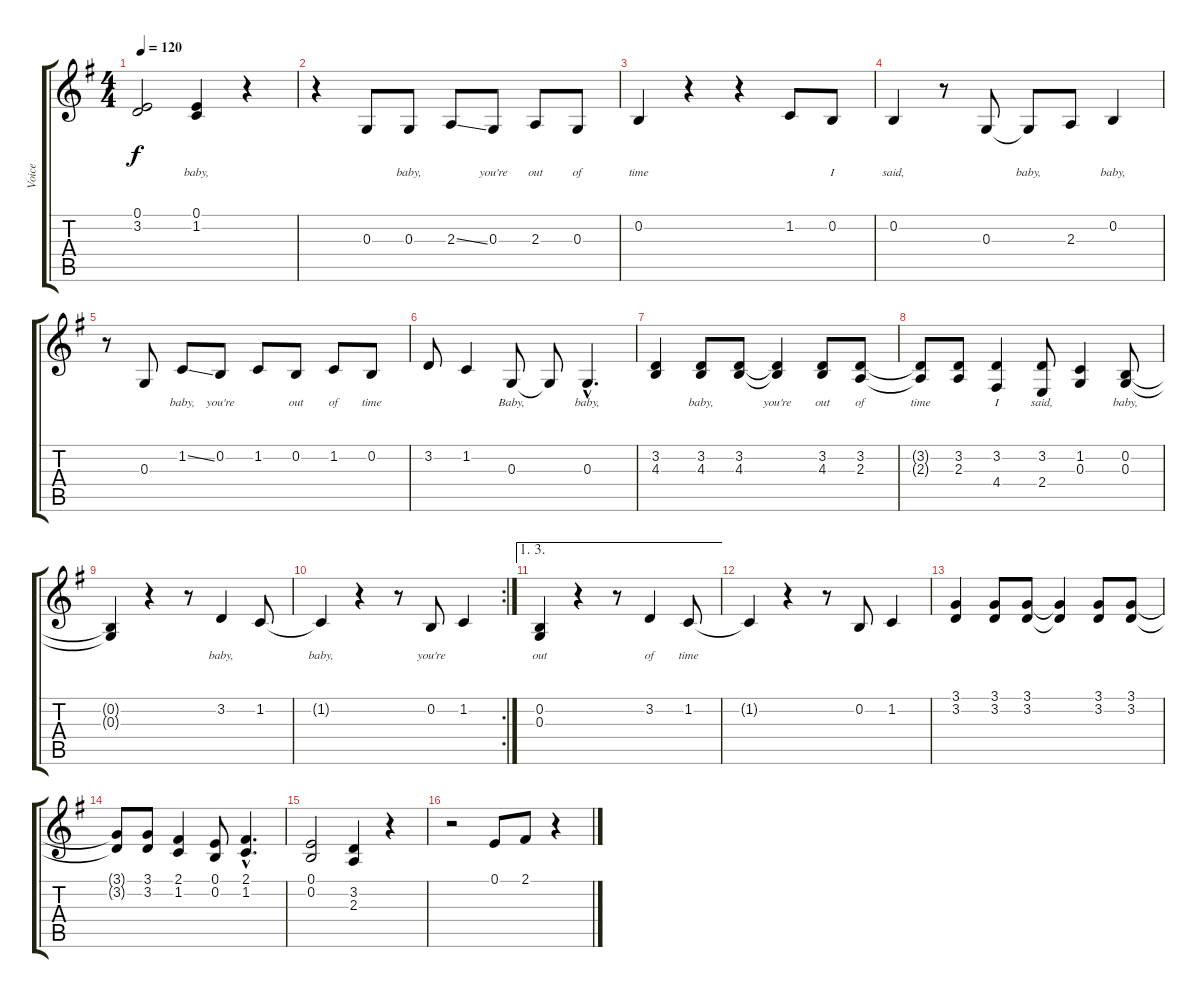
\track ("Voice" "Voice") {instrument voiceoohs}
\staff {score tabs}
\tuning (E4 B3 G3 D3 A2 E2) {hide}
\ts (4 4)
\tempo 120
\clef g2
\ks g
(0.1{t} 3.2{t}).2{lyrics (0 "") lyrics (1 "") lyrics (2 "") lyrics (3 "") lyrics (4 "") dy f} (0.1 1.2).4{lyrics (0 "baby,") lyrics (1 "") lyrics (2 "") lyrics (3 "") lyrics (4 "")} r.4 |
r.4 0.3.8{lyrics (0 "") lyrics (1 "") lyrics (2 "") lyrics (3 "") lyrics (4 "")} 0.3.8{lyrics (0 "baby,") lyrics (1 "") lyrics (2 "") lyrics (3 "") lyrics (4 "")} 2.3{ss}.8{lyrics (0 "") lyrics (1 "") lyrics (2 "") lyrics (3 "") lyrics (4 "")} 0.3.8{lyrics (0 "you're") lyrics (1 "") lyrics (2 "") lyrics (3 "") lyrics (4 "")} 2.3.8{lyrics (0 "out") lyrics (1 "") lyrics (2 "") lyrics (3 "") lyrics (4 "")} 0.3.8{lyrics (0 "of") lyrics (1 "") lyrics (2 "") lyrics (3 "") lyrics (4 "")} |
0.2.4{lyrics (0 "time") lyrics (1 "") lyrics (2 "") lyrics (3 "") lyrics (4 "")} r.4 r.4 1.2.8{lyrics (0 "") lyrics (1 "") lyrics (2 "") lyrics (3 "") lyrics (4 "")} 0.2.8{lyrics (0 "I") lyrics (1 "") lyrics (2 "") lyrics (3 "") lyrics (4 "")} |
0.2.4{lyrics (0 "said,") lyrics (1 "") lyrics (2 "") lyrics (3 "") lyrics (4 "")} r.8 0.3.8{lyrics (0 "") lyrics (1 "") lyrics (2 "") lyrics (3 "") lyrics (4 "")} 0.3{t}.8{lyrics (0 "baby,") lyrics (1 "") lyrics (2 "") lyrics (3 "") lyrics (4 "")} 2.3.8{lyrics (0 "") lyrics (1 "") lyrics (2 "") lyrics (3 "") lyrics (4 "")} 0.2.4{lyrics (0 "baby,") lyrics (1 "") lyrics (2 "") lyrics (3 "") lyrics (4 "")} |
r.8 0.3.8{lyrics (0 "") lyrics (1 "") lyrics (2 "") lyrics (3 "") lyrics (4 "")} 1.2{ss}.8{lyrics (0 "baby,") lyrics (1 "") lyrics (2 "") lyrics (3 "") lyrics (4 "")} 0.2.8{lyrics (0 "you're") lyrics (1 "") lyrics (2 "") lyrics (3 "") lyrics (4 "")} 1.2.8{lyrics (0 "") lyrics (1 "") lyrics (2 "") lyrics (3 "") lyrics (4 "")} 0.2.8{lyrics (0 "out") lyrics (1 "") lyrics (2 "") lyrics (3 "") lyrics (4 "")} 1.2.8{lyrics (0 "of") lyrics (1 "") lyrics (2 "") lyrics (3 "") lyrics (4 "")} 0.2.8{lyrics (0 "time") lyrics (1 "") lyrics (2 "") lyrics (3 "") lyrics (4 "")} |
3.2.8{lyrics (0 "") lyrics (1 "") lyrics (2 "") lyrics (3 "") lyrics (4 "")} 1.2.4{lyrics (0 "") lyrics (1 "") lyrics (2 "") lyrics (3 "") lyrics (4 "")} 0.3.8{lyrics (0 "Baby,") lyrics (1 "") lyrics (2 "") lyrics (3 "") lyrics (4 "")} 0.3{t}.8{lyrics (0 "") lyrics (1 "") lyrics (2 "") lyrics (3 "") lyrics (4 "")} 0.3{hac}.4{d lyrics (0 "baby,") lyrics (1 "") lyrics (2 "") lyrics (3 "") lyrics (4 "")} |
(3.2 4.3).4{lyrics (0 "") lyrics (1 "") lyrics (2 "") lyrics (3 "") lyrics (4 "")} (3.2 4.3).8{lyrics (0 "baby,") lyrics (1 "") lyrics (2 "") lyrics (3 "") lyrics (4 "")} (3.2 4.3).8{lyrics (0 "") lyrics (1 "") lyrics (2 "") lyrics (3 "") lyrics (4 "")} (3.2{t} 4.3{t}).4{lyrics (0 "you're") lyrics (1 "") lyrics (2 "") lyrics (3 "") lyrics (4 "")} (3.2 4.3).8{lyrics (0 "out") lyrics (1 "") lyrics (2 "") lyrics (3 "") lyrics (4 "")} (3.2 2.3).8{lyrics (0 "of") lyrics (1 "") lyrics (2 "") lyrics (3 "") lyrics (4 "")} |
(3.2{t} 2.3{t}).8{lyrics (0 "time") lyrics (1 "") lyrics (2 "") lyrics (3 "") lyrics (4 "")} (3.2 2.3).8{lyrics (0 "") lyrics (1 "") lyrics (2 "") lyrics (3 "") lyrics (4 "")} (3.2 4.4).4{lyrics (0 "I") lyrics (1 "") lyrics (2 "") lyrics (3 "") lyrics (4 "")} (3.2 2.4).8{lyrics (0 "said,") lyrics (1 "") lyrics (2 "") lyrics (3 "") lyrics (4 "")} (1.2 0.3).4{lyrics (0 "") lyrics (1 "") lyrics (2 "") lyrics (3 "") lyrics (4 "")} (0.2 0.3).8{lyrics (0 "baby,") lyrics (1 "") lyrics (2 "") lyrics (3 "") lyrics (4 "")} |
(0.2{t} 0.3{t}).4{lyrics (0 "") lyrics (1 "") lyrics (2 "") lyrics (3 "") lyrics (4 "")} r.4 r.8 3.2.4{lyrics (0 "baby,") lyrics (1 "") lyrics (2 "") lyrics (3 "") lyrics (4 "")} 1.2.8{lyrics (0 "") lyrics (1 "") lyrics (2 "") lyrics (3 "") lyrics (4 "")} |
\rc 2
1.2{t}.4{lyrics (0 "baby,") lyrics (1 "") lyrics (2 "") lyrics (3 "") lyrics (4 "")} r.4 r.8 0.2.8{lyrics (0 "you're") lyrics (1 "") lyrics (2 "") lyrics (3 "") lyrics (4 "")} 1.2.4{lyrics (0 "") lyrics (1 "") lyrics (2 "") lyrics (3 "") lyrics (4 "")} |
\ae (1 3)
(0.2 0.3).4{lyrics (0 "out") lyrics (1 "") lyrics (2 "") lyrics (3 "") lyrics (4 "")} r.4 r.8 3.2.4{lyrics (0 "of") lyrics (1 "") lyrics (2 "") lyrics (3 "") lyrics (4 "")} 1.2.8{lyrics (0 "time") lyrics (1 "") lyrics (2 "") lyrics (3 "") lyrics (4 "")} |
1.2{t}.4 r.4 r.8 0.2.8 1.2.4 |
(3.1 3.2).4 (3.1 3.2).8 (3.1 3.2).8 (3.1{t} 3.2{t}).4 (3.1 3.2).8 (3.1 3.2).8 |
(3.1{t} 3.2{t}).8 (3.1 3.2).8 (2.1 1.2).4 (0.1 0.2).8 (2.1{hac} 1.2{hac}).4{d} |
(0.1 0.2).2 (3.2 2.3).4 r.4 |
r.2 0.1.8 2.1.8 r.4
